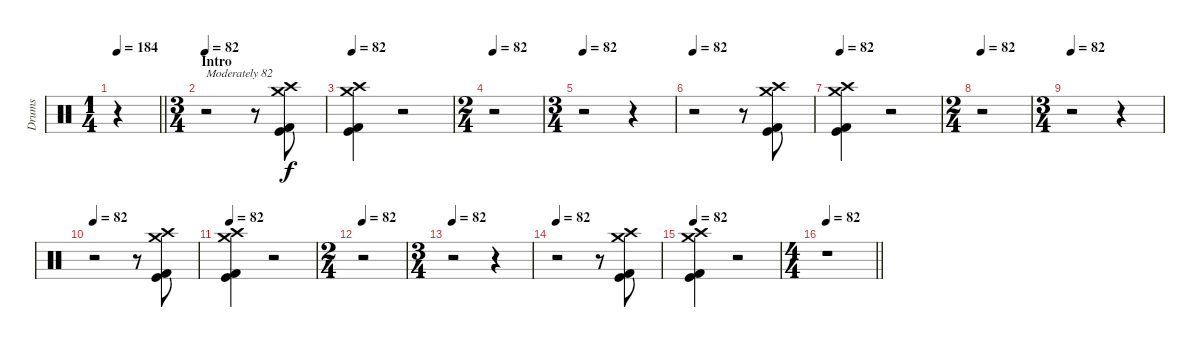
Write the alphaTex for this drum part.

\track ("Drums" "Drums") {instrument percussion}
\staff {score}
\articulation defaults
\ts (1 4)
\tempo 184
\clef neutral
\barLineRight lightlight
\ks c
r.4{dy f} |
\ts (3 4)
\section ("" "Intro")
\tempo 82
r.2{txt "Moderately 82"} r.8 ("Crash high (hit)" "Crash medium (hit)" "Kick (hit)" "Kick (hit) 2").8 |
\tempo 82
("Crash high (hit)" "Crash medium (hit)" "Kick (hit)" "Kick (hit) 2").4 r.2 |
\ts (2 4)
\tempo 82
r.2 |
\ts (3 4)
\tempo 82
r.2 r.4 |
\tempo 82
r.2 r.8 ("Crash high (hit)" "Crash medium (hit)" "Kick (hit)" "Kick (hit) 2").8 |
\tempo 82
("Crash high (hit)" "Crash medium (hit)" "Kick (hit)" "Kick (hit) 2").4 r.2 |
\ts (2 4)
\tempo 82
r.2 |
\ts (3 4)
\tempo 82
r.2 r.4 |
\tempo 82
r.2 r.8 ("Crash high (hit)" "Crash medium (hit)" "Kick (hit)" "Kick (hit) 2").8 |
\tempo 82
("Crash high (hit)" "Crash medium (hit)" "Kick (hit)" "Kick (hit) 2").4 r.2 |
\ts (2 4)
\tempo 82
r.2 |
\ts (3 4)
\tempo 82
r.2 r.4 |
\tempo 82
r.2 r.8 ("Crash high (hit)" "Crash medium (hit)" "Kick (hit)" "Kick (hit) 2").8 |
\tempo 82
("Crash high (hit)" "Crash medium (hit)" "Kick (hit)" "Kick (hit) 2").4 r.2 |
\ts (4 4)
\tempo 82
\barLineRight lightlight
r.1
